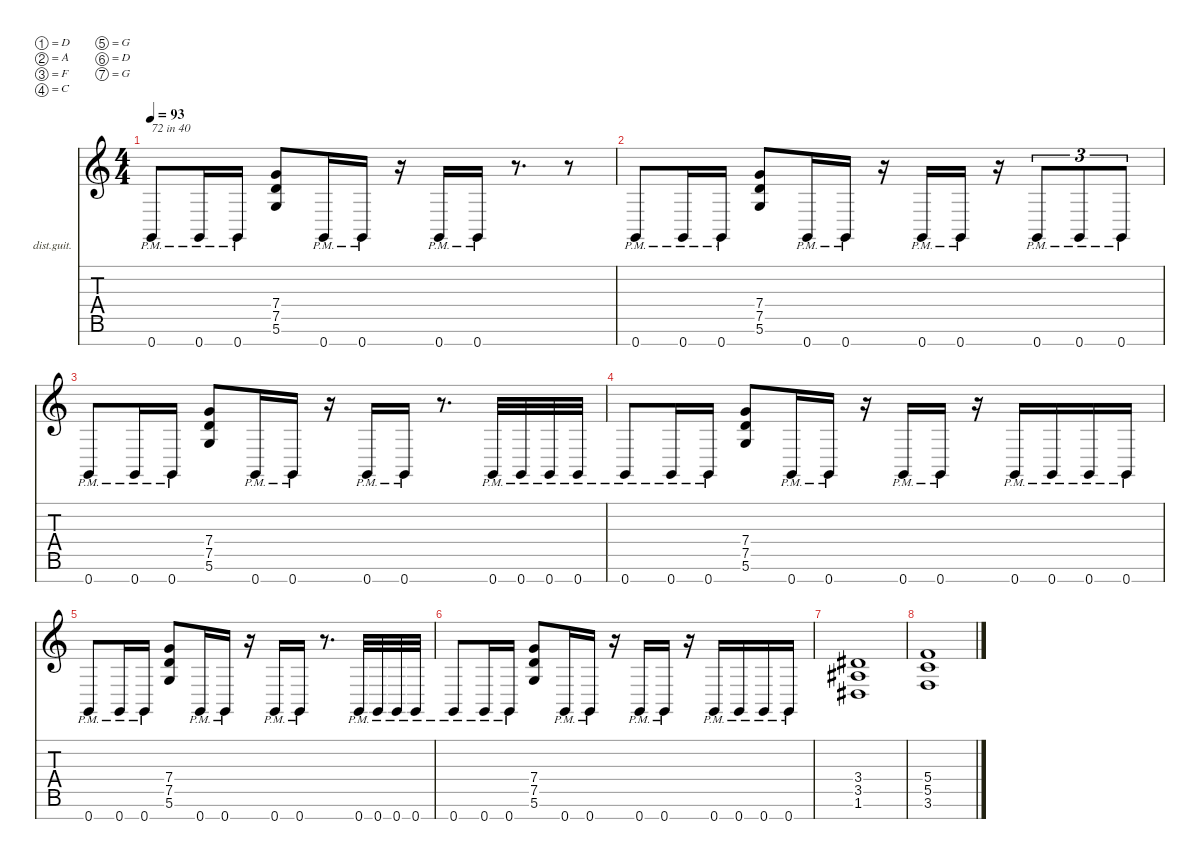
\defaultSystemsLayout 2
\hideDynamics
\bracketExtendMode nobrackets
\firstSystemTrackNameOrientation horizontal
\otherSystemsTrackNameOrientation horizontal
\track ("Rhytm" "dist.guit.") {defaultSystemsLayout 2 solo instrument distortionguitar}
\staff {score tabs}
\tuning (D4 A3 F3 C3 G2 D2 G1)
\ts (4 4)
\tempo 93
\clef g2
\ks c
0.7{pm}.8{txt "72 in 40" dy mf} 0.7{pm}.16 0.7{pm}.16 (5.6 7.5 7.4).8 0.7{pm}.16 0.7{pm}.16 r.16 0.7{pm}.16 0.7{pm}.16 r.8{d} r.8 |
0.7{pm}.8 0.7{pm}.16 0.7{pm}.16 (5.6 7.5 7.4).8 0.7{pm}.16 0.7{pm}.16 r.16 0.7{pm}.16 0.7{pm}.16 r.16 0.7{pm}.8{tu (3 2)} 0.7{pm}.8{tu (3 2)} 0.7{pm}.8{tu (3 2)} |
0.7{pm}.8 0.7{pm}.16 0.7{pm}.16 (5.6 7.5 7.4).8 0.7{pm}.16 0.7{pm}.16 r.16 0.7{pm}.16 0.7{pm}.16 r.8{d} 0.7{pm}.32 0.7{pm}.32 0.7{pm}.32 0.7{pm}.32 |
0.7{pm}.8 0.7{pm}.16 0.7{pm}.16 (5.6 7.5 7.4).8 0.7{pm}.16 0.7{pm}.16 r.16 0.7{pm}.16 0.7{pm}.16 r.16 0.7{pm}.16 0.7{pm}.16 0.7{pm}.16 0.7{pm}.16 |
0.7{pm}.8 0.7{pm}.16 0.7{pm}.16 (5.6 7.5 7.4).8 0.7{pm}.16 0.7{pm}.16 r.16 0.7{pm}.16 0.7{pm}.16 r.8{d} 0.7{pm}.32 0.7{pm}.32 0.7{pm}.32 0.7{pm}.32 |
0.7{pm}.8 0.7{pm}.16 0.7{pm}.16 (5.6 7.5 7.4).8 0.7{pm}.16 0.7{pm}.16 r.16 0.7{pm}.16 0.7{pm}.16 r.16 0.7{pm}.16 0.7{pm}.16 0.7{pm}.16 0.7{pm}.16 |
(1.6 3.5 3.4).1 |
(3.6 5.5 5.4).1
